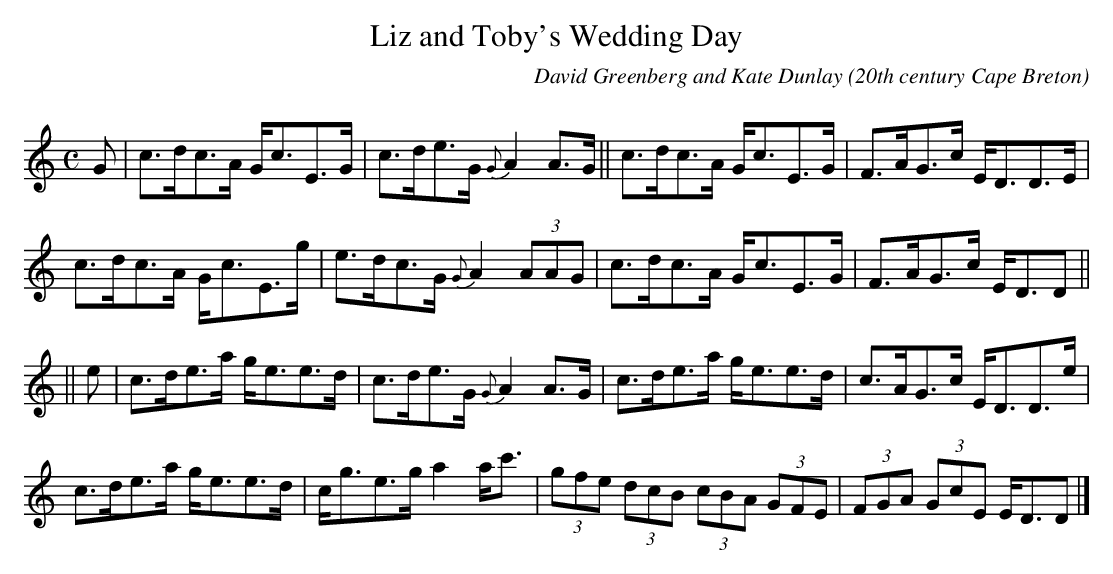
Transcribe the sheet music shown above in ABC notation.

X:1
T:Liz and Toby's Wedding Day
C:David Greenberg and Kate Dunlay
O:20th century Cape Breton
Q:244
L:1/8
M:C
K:C
G|c>dc>A G<cE>G|c>de>G {G} A2 A>G||c>dc>A G<cE>G|F>AG>c 	E<DD>E|
c>dc>A G<cE>g|e>dc>G {G} A2 (3AAG|c>dc>A G<cE>G|F>AG>c 	E<DD||
||e|c>de>a g<ee>d|c>de>G {G} A2 A>G|c>de>a g<ee>d|c>AG>c E<DD>e|
c>de>a g<ee>d|c<ge>g a2 a<c'|(3gfe (3dcB (3cBA (3GFE|(3FGA (3GcE E<DD|]
